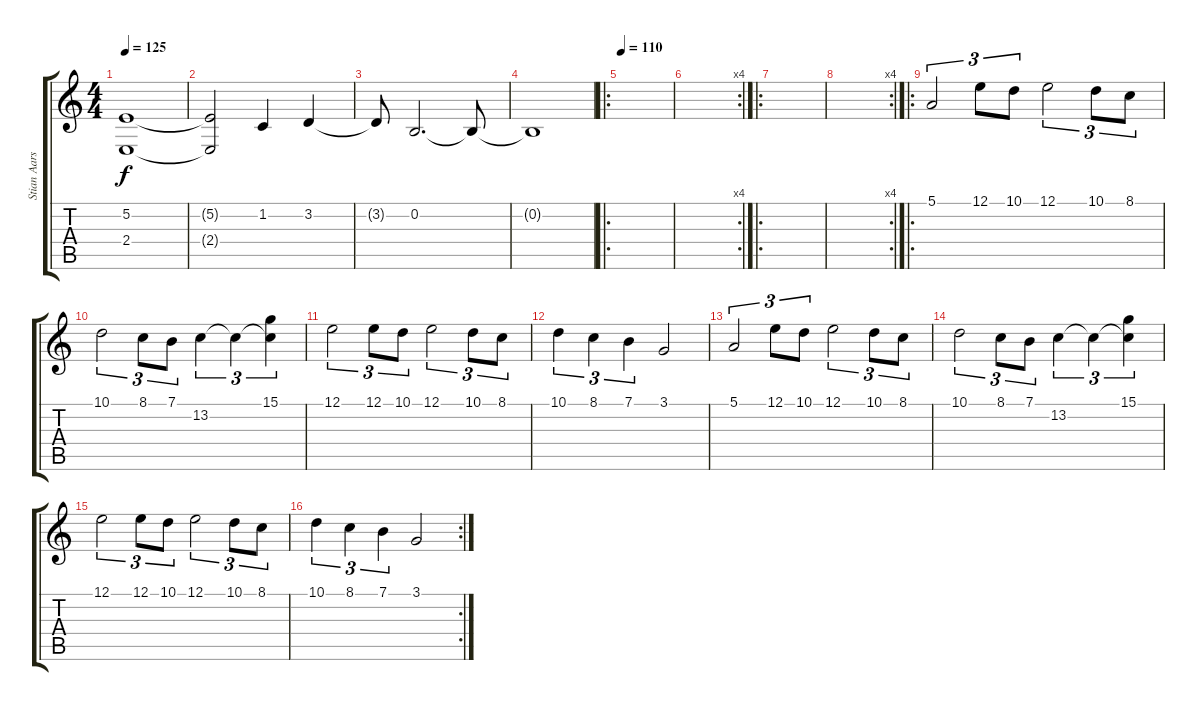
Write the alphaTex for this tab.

\track ("Stian Aarstad" "Stian Aars") {instrument synthstrings1}
\staff {score tabs}
\tuning (E4 B3 G3 D3 A2 E2) {hide}
\ts (4 4)
\tempo 125
\clef g2
\ks c
(5.2 2.4).1{dy f} |
(5.2{t} 2.4{t}).2 1.2.4 3.2.4 |
3.2{t}.8 0.2.2{d} 0.2{t}.8 |
0.2{t}.1 |
\ro
\tempo 110
|
\rc 4
|
\ro
|
\rc 4
|
\ro
5.1.2{tu (3 2) volume 15} 12.1.8{tu (3 2)} 10.1.8{tu (3 2)} 12.1.2{tu (3 2)} 10.1.8{tu (3 2)} 8.1.8{tu (3 2)} |
10.1.2{tu (3 2)} 8.1.8{tu (3 2)} 7.1.8{tu (3 2)} 13.2.4{tu (3 2)} 13.2{t}.4{tu (3 2)} (15.1 13.2{t}).4{tu (3 2)} |
12.1.2{tu (3 2)} 12.1.8{tu (3 2)} 10.1.8{tu (3 2)} 12.1.2{tu (3 2)} 10.1.8{tu (3 2)} 8.1.8{tu (3 2)} |
10.1.4{tu (3 2)} 8.1.4{tu (3 2)} 7.1.4{tu (3 2)} 3.1.2 |
5.1.2{tu (3 2)} 12.1.8{tu (3 2)} 10.1.8{tu (3 2)} 12.1.2{tu (3 2)} 10.1.8{tu (3 2)} 8.1.8{tu (3 2)} |
10.1.2{tu (3 2)} 8.1.8{tu (3 2)} 7.1.8{tu (3 2)} 13.2.4{tu (3 2)} 13.2{t}.4{tu (3 2)} (15.1 13.2{t}).4{tu (3 2)} |
12.1.2{tu (3 2)} 12.1.8{tu (3 2)} 10.1.8{tu (3 2)} 12.1.2{tu (3 2)} 10.1.8{tu (3 2)} 8.1.8{tu (3 2)} |
\rc 2
10.1.4{tu (3 2)} 8.1.4{tu (3 2)} 7.1.4{tu (3 2)} 3.1.2
